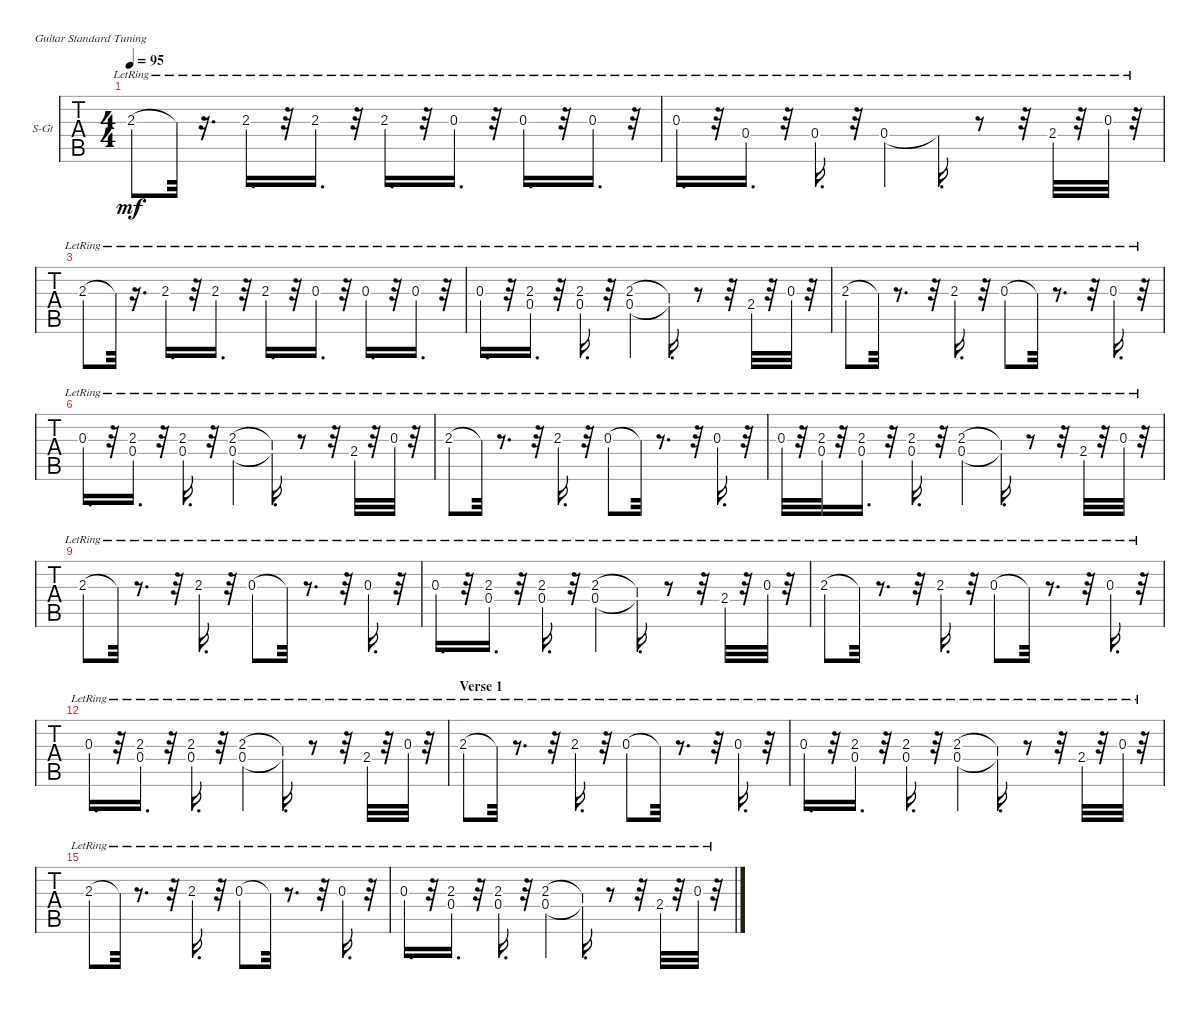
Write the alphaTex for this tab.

\bracketExtendMode nobrackets
\firstSystemTrackNameOrientation horizontal
\otherSystemsTrackNameOrientation horizontal
\defaultBarNumberDisplay FirstOfSystem
\track ("Synth 2" "S-Gt") {instrument stringensemble1}
\staff {tabs}
\tuning (E4 B3 G3 D3 A2 E2)
\displaytranspose 12
\ts (4 4)
\tempo 95
\clef g2
\scale
0.292426
\ks c
2.3{lr}.8{dy mf instrument stringensemble1} 2.3{lr t}.32 r.16{d} 2.3{lr}.16{d} r.32 2.3{lr}.16{d} r.32 2.3{lr}.16{d} r.32 0.3{lr}.16{d} r.32 0.3{lr}.16{d} r.32 0.3{lr}.16{d} r.32 |
\scale
0.231064 0.3{lr}.16{d} r.32 0.4{lr}.16{d} r.32 0.4{lr}.16{d} r.32 0.4{lr}.4 0.4{lr t}.16{d} r.8 r.32 2.4{lr}.32 r.32 0.3{lr}.32 r.32 |
\scale
0.245446 2.3{lr}.8 2.3{lr t}.32 r.16{d} 2.3{lr}.16{d} r.32 2.3{lr}.16{d} r.32 2.3{lr}.16{d} r.32 0.3{lr}.16{d} r.32 0.3{lr}.16{d} r.32 0.3{lr}.16{d} r.32 |
\scale
0.231064 0.3{lr}.16{d} r.32 (2.3{lr} 0.4{lr}).16{d} r.32 (2.3{lr} 0.4{lr}).16{d} r.32 (2.3{lr} 0.4{lr}).4 (2.3{lr t} 0.4{lr t}).16{d} r.8 r.32 2.4{lr}.32 r.32 0.3{lr}.32 r.32 |
\scale
0.238397 2.3{lr}.8 2.3{lr t}.32 r.8{d} r.32 2.3{lr}.16{d} r.32 0.3{lr}.8 0.3{lr t}.32 r.8{d} r.32 0.3{lr}.16{d} r.32 |
\scale
0.254219 0.3{lr}.16{d} r.32 (2.3{lr} 0.4{lr}).16{d} r.32 (2.3{lr} 0.4{lr}).16{d} r.32 (2.3{lr} 0.4{lr}).4 (2.3{lr t} 0.4{lr t}).16{d} r.8 r.32 2.4{lr}.32 r.32 0.3{lr}.32 r.32 |
\scale
0.238397 2.3{lr}.8 2.3{lr t}.32 r.8{d} r.32 2.3{lr}.16{d} r.32 0.3{lr}.8 0.3{lr t}.32 r.8{d} r.32 0.3{lr}.16{d} r.32 |
\scale
0.268987 0.3{lr}.32 r.32 (2.3{lr} 0.4{lr}).32 r.32 (2.3{lr} 0.4{lr}).16{d} r.32 (2.3{lr} 0.4{lr}).16{d} r.32 (2.3{lr} 0.4{lr}).4 (2.3{lr t} 0.4{lr t}).16{d} r.8 r.32 2.4{lr}.32 r.32 0.3{lr}.32 r.32 |
\scale
0.24197 2.3{lr}.8 2.3{lr t}.32 r.8{d} r.32 2.3{lr}.16{d} r.32 0.3{lr}.8 0.3{lr t}.32 r.8{d} r.32 0.3{lr}.16{d} r.32 |
\scale
0.25803 0.3{lr}.16{d} r.32 (2.3{lr} 0.4{lr}).16{d} r.32 (2.3{lr} 0.4{lr}).16{d} r.32 (2.3{lr} 0.4{lr}).4 (2.3{lr t} 0.4{lr t}).16{d} r.8 r.32 2.4{lr}.32 r.32 0.3{lr}.32 r.32 |
\scale
0.24197 2.3{lr}.8 2.3{lr t}.32 r.8{d} r.32 2.3{lr}.16{d} r.32 0.3{lr}.8 0.3{lr t}.32 r.8{d} r.32 0.3{lr}.16{d} r.32 |
\scale
0.25803 0.3{lr}.16{d} r.32 (2.3{lr} 0.4{lr}).16{d} r.32 (2.3{lr} 0.4{lr}).16{d} r.32 (2.3{lr} 0.4{lr}).4 (2.3{lr t} 0.4{lr t}).16{d} r.8 r.32 2.4{lr}.32 r.32 0.3{lr}.32 r.32 |
\section ("" "Verse 1")
\scale
0.24197 2.3{lr}.8 2.3{lr t}.32 r.8{d} r.32 2.3{lr}.16{d} r.32 0.3{lr}.8 0.3{lr t}.32 r.8{d} r.32 0.3{lr}.16{d} r.32 |
\scale
0.25803 0.3{lr}.16{d} r.32 (2.3{lr} 0.4{lr}).16{d} r.32 (2.3{lr} 0.4{lr}).16{d} r.32 (2.3{lr} 0.4{lr}).4 (2.3{lr t} 0.4{lr t}).16{d} r.8 r.32 2.4{lr}.32 r.32 0.3{lr}.32 r.32 |
\scale
0.24197 2.3{lr}.8 2.3{lr t}.32 r.8{d} r.32 2.3{lr}.16{d} r.32 0.3{lr}.8 0.3{lr t}.32 r.8{d} r.32 0.3{lr}.16{d} r.32 |
\scale
0.25803 0.3{lr}.16{d} r.32 (2.3{lr} 0.4{lr}).16{d} r.32 (2.3{lr} 0.4{lr}).16{d} r.32 (2.3{lr} 0.4{lr}).4 (2.3{lr t} 0.4{lr t}).16{d} r.8 r.32 2.4{lr}.32 r.32 0.3{lr}.32 r.32
